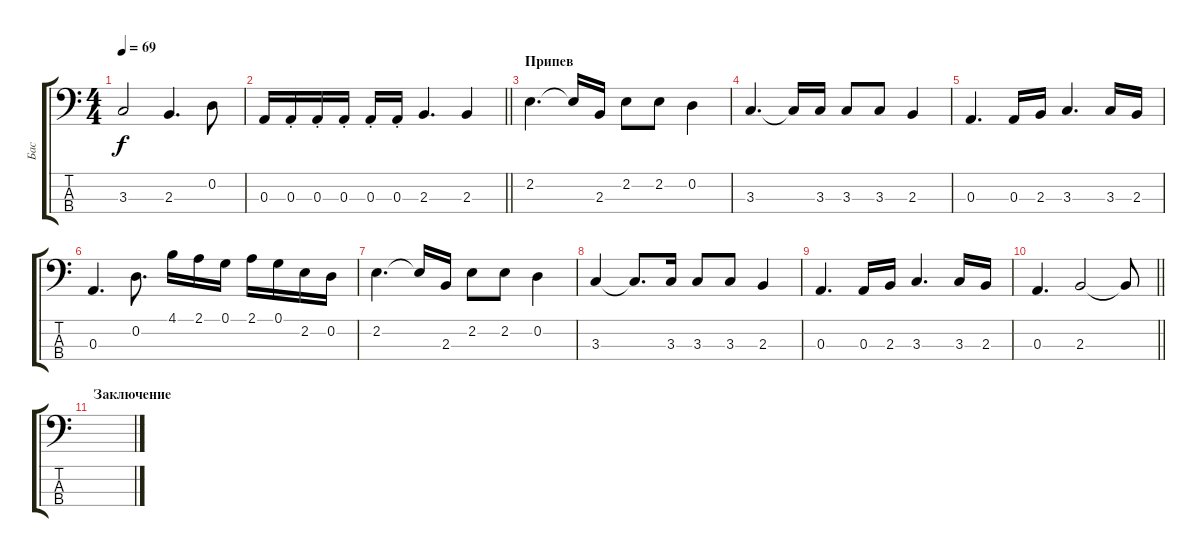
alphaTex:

\track ("Бас" "Бас") {instrument fretlessbass}
\staff {score tabs}
\tuning (G2 D2 A1 E1) {hide}
\ts (4 4)
\tempo 69
\clef f4
\ks c
3.3.2{dy f} 2.3.4{d} 0.2.8 |
\barLineRight lightlight
0.3.16 0.3{st}.16 0.3{st}.16 0.3{st}.16 0.3{st}.16 0.3{st}.16 2.3.4{d} 2.3.4 |
\section ("" "Припев")
2.2.4{d} 2.2{t}.16 2.3.16 2.2.8 2.2.8 0.2.4 |
3.3.4{d} 3.3{t}.16 3.3.16 3.3.8 3.3.8 2.3.4 |
0.3.4{d} 0.3.16 2.3.16 3.3.4{d} 3.3.16 2.3.16 |
0.3.4{d} 0.2.8{d} 4.1.16 2.1.16 0.1.16 2.1.16 0.1.16 2.2.16 0.2.16 |
2.2.4{d} 2.2{t}.16 2.3.16 2.2.8 2.2.8 0.2.4 |
3.3.4 3.3{t}.8{d} 3.3.16 3.3.8 3.3.8 2.3.4 |
0.3.4{d} 0.3.16 2.3.16 3.3.4{d} 3.3.16 2.3.16 |
\barLineRight lightlight
0.3.4{d} 2.3.2 2.3{t}.8 |
\section ("" "Заключение")
